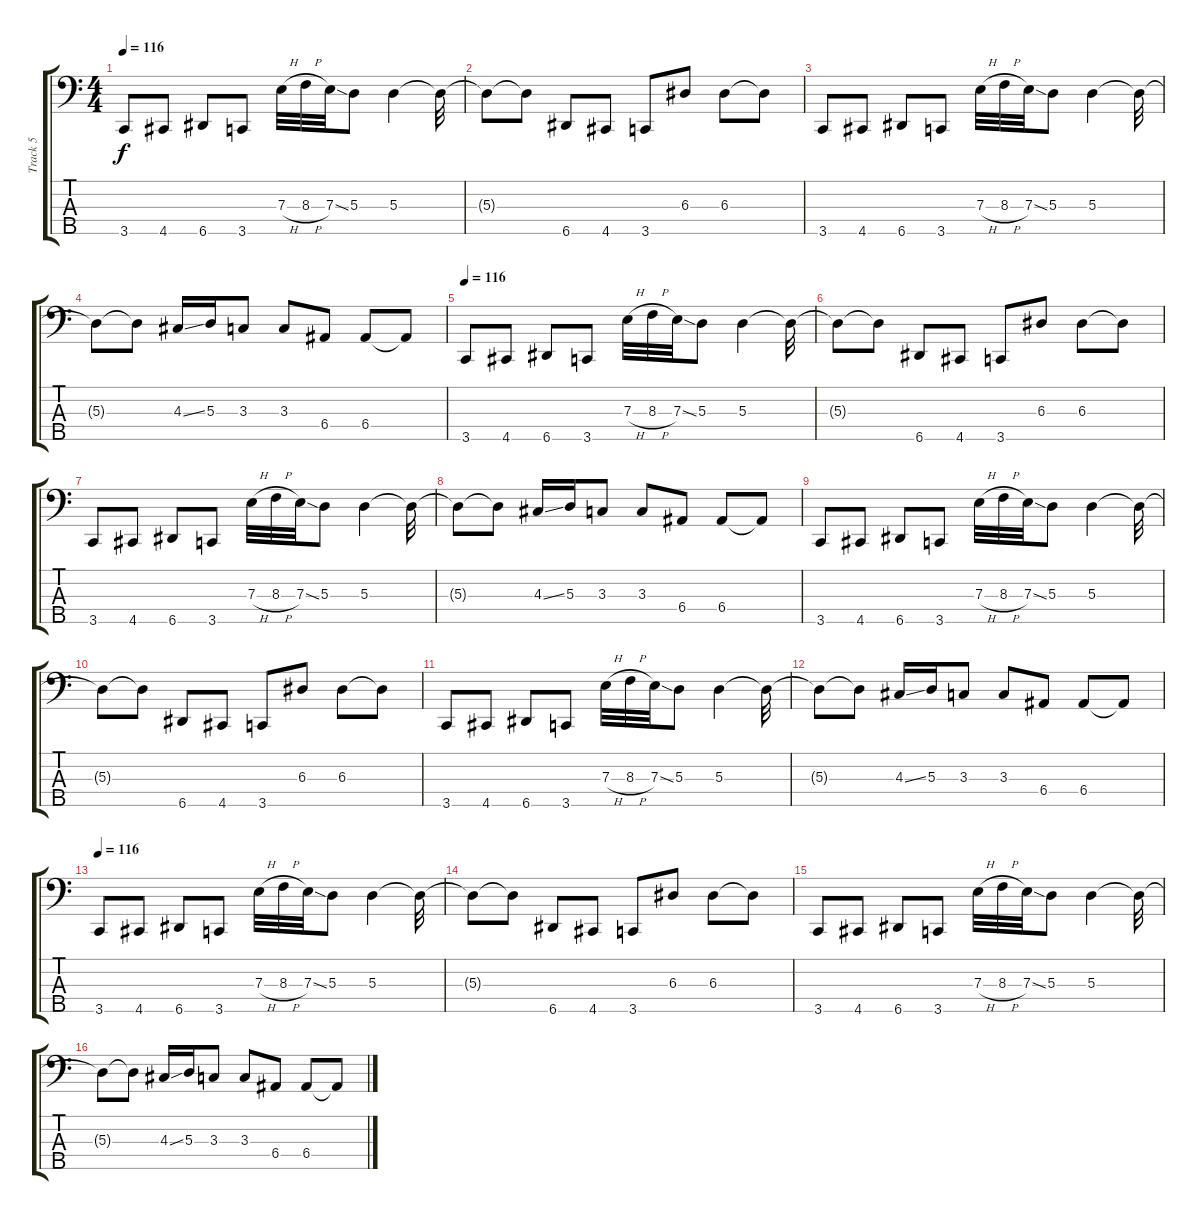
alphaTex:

\track ("Track 5" "Track 5") {instrument electricbasspick}
\staff {score tabs}
\tuning (G2 D2 A1 E1 A0) {hide}
\ts (4 4)
\tempo 116
\clef f4
\ks c
3.5.8{dy f} 4.5.8 6.5.8 3.5.8 7.3{h}.32 8.3{h}.32 7.3{ss}.32 5.3.8 5.3.4 5.3{t}.32 |
5.3{t}.8 5.3{t}.8 6.5.8 4.5.8 3.5.8 6.3.8 6.3.8 6.3{t}.8 |
3.5.8 4.5.8 6.5.8 3.5.8 7.3{h}.32 8.3{h}.32 7.3{ss}.32 5.3.8 5.3.4 5.3{t}.32 |
5.3{t}.8 5.3{t}.8 4.3{ss}.16 5.3.16 3.3.8 3.3.8 6.4.8 6.4.8 6.4{t}.8 |
\tempo 112
\tempo 116
3.5.8 4.5.8 6.5.8 3.5.8 7.3{h}.32 8.3{h}.32 7.3{ss}.32 5.3.8 5.3.4 5.3{t}.32 |
5.3{t}.8 5.3{t}.8 6.5.8 4.5.8 3.5.8 6.3.8 6.3.8 6.3{t}.8 |
3.5.8 4.5.8 6.5.8 3.5.8 7.3{h}.32 8.3{h}.32 7.3{ss}.32 5.3.8 5.3.4 5.3{t}.32 |
5.3{t}.8 5.3{t}.8 4.3{ss}.16 5.3.16 3.3.8 3.3.8 6.4.8 6.4.8 6.4{t}.8 |
3.5.8 4.5.8 6.5.8 3.5.8 7.3{h}.32 8.3{h}.32 7.3{ss}.32 5.3.8 5.3.4 5.3{t}.32 |
5.3{t}.8 5.3{t}.8 6.5.8 4.5.8 3.5.8 6.3.8 6.3.8 6.3{t}.8 |
3.5.8 4.5.8 6.5.8 3.5.8 7.3{h}.32 8.3{h}.32 7.3{ss}.32 5.3.8 5.3.4 5.3{t}.32 |
5.3{t}.8 5.3{t}.8 4.3{ss}.16 5.3.16 3.3.8 3.3.8 6.4.8 6.4.8 6.4{t}.8 |
\tempo 112
\tempo 116
3.5.8 4.5.8 6.5.8 3.5.8 7.3{h}.32 8.3{h}.32 7.3{ss}.32 5.3.8 5.3.4 5.3{t}.32 |
5.3{t}.8 5.3{t}.8 6.5.8 4.5.8 3.5.8 6.3.8 6.3.8 6.3{t}.8 |
3.5.8 4.5.8 6.5.8 3.5.8 7.3{h}.32 8.3{h}.32 7.3{ss}.32 5.3.8 5.3.4 5.3{t}.32 |
5.3{t}.8 5.3{t}.8 4.3{ss}.16 5.3.16 3.3.8 3.3.8 6.4.8 6.4.8 6.4{t}.8
